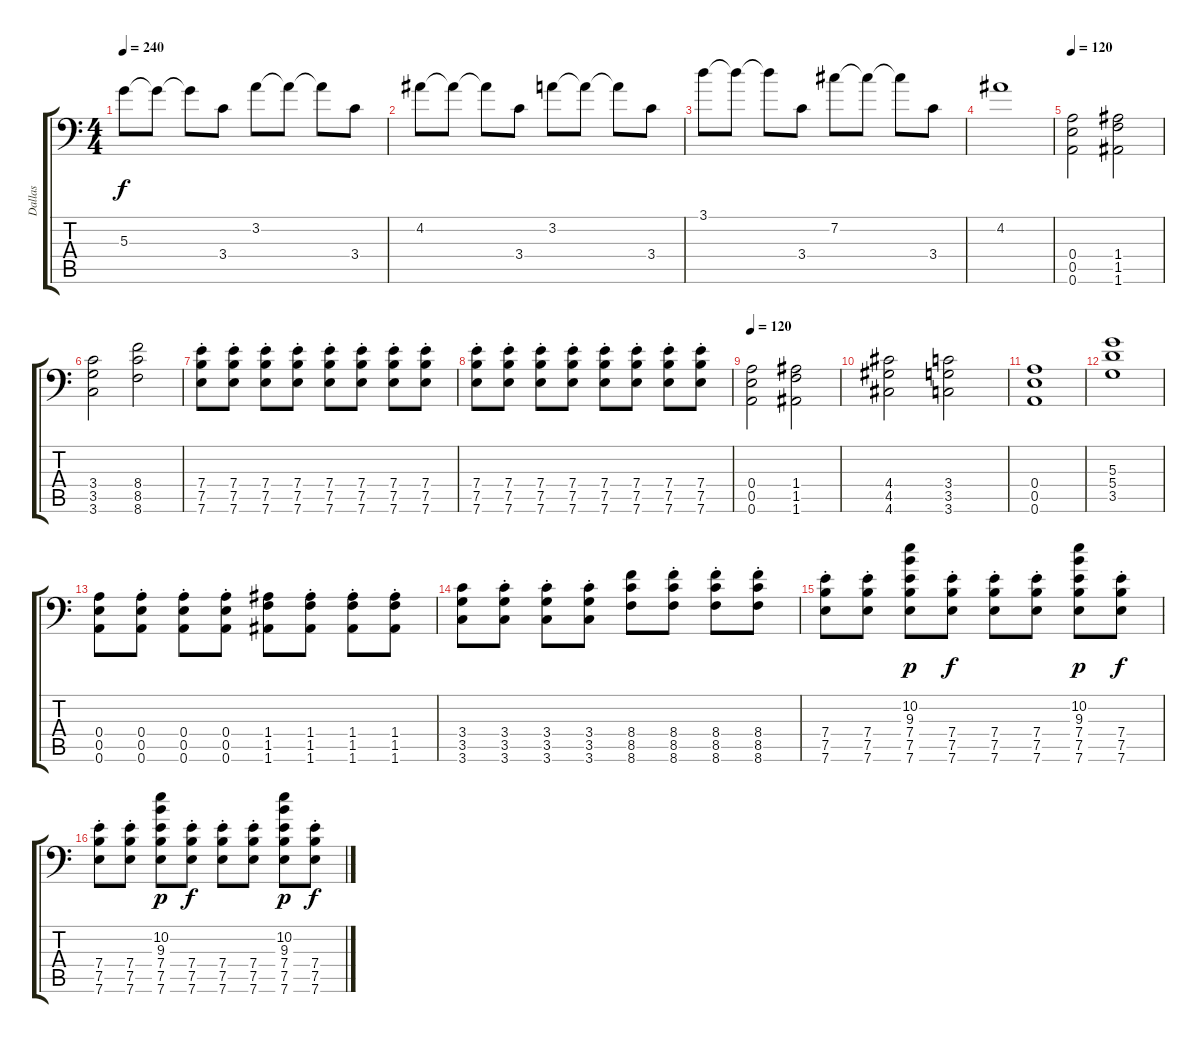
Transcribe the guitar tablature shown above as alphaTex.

\track ("Dallas" "Dallas") {instrument distortionguitar}
\staff {score tabs}
\tuning (B3 Gb3 D3 A2 E2 A1) {hide}
\ts (4 4)
\tempo 240
\clef f4
\ks c
5.3.8{dy f} 5.3{t}.8 5.3{t}.8 3.4.8 3.2.8 3.2{t}.8 3.2{t}.8 3.4.8 |
4.2.8 4.2{t}.8 4.2{t}.8 3.4.8 3.2.8 3.2{t}.8 3.2{t}.8 3.4.8 |
3.1.8 3.1{t}.8 3.1{t}.8 3.4.8 7.2.8 7.2{t}.8 7.2{t}.8 3.4.8 |
4.2.1 |
\tempo 120
(0.4 0.5 0.6).2 (1.4 1.5 1.6).2 |
(3.4 3.5 3.6).2 (8.4 8.5 8.6).2 |
(7.4{st} 7.5{st} 7.6{st}).8 (7.4{st} 7.5{st} 7.6{st}).8 (7.4{st} 7.5{st} 7.6{st}).8 (7.4{st} 7.5{st} 7.6{st}).8 (7.4{st} 7.5{st} 7.6{st}).8 (7.4{st} 7.5{st} 7.6{st}).8 (7.4{st} 7.5{st} 7.6{st}).8 (7.4{st} 7.5{st} 7.6{st}).8 |
(7.4{st} 7.5{st} 7.6{st}).8 (7.4{st} 7.5{st} 7.6{st}).8 (7.4{st} 7.5{st} 7.6{st}).8 (7.4{st} 7.5{st} 7.6{st}).8 (7.4{st} 7.5{st} 7.6{st}).8 (7.4{st} 7.5{st} 7.6{st}).8 (7.4{st} 7.5{st} 7.6{st}).8 (7.4{st} 7.5{st} 7.6{st}).8 |
\tempo 120
(0.4 0.5 0.6).2 (1.4 1.5 1.6).2 |
(4.4 4.5 4.6).2 (3.4 3.5 3.6).2 |
(0.4 0.5 0.6).1 |
(5.3 5.4 3.5).1 |
(0.4 0.5 0.6).8 (0.4{st} 0.5{st} 0.6{st}).8 (0.4{st} 0.5{st} 0.6{st}).8 (0.4{st} 0.5{st} 0.6{st}).8 (1.4 1.5 1.6).8 (1.4{st} 1.5{st} 1.6{st}).8 (1.4{st} 1.5{st} 1.6{st}).8 (1.4{st} 1.5{st} 1.6{st}).8 |
(3.4 3.5 3.6).8 (3.4{st} 3.5{st} 3.6{st}).8 (3.4{st} 3.5{st} 3.6{st}).8 (3.4 3.5{st} 3.6).8 (8.4 8.5 8.6).8 (8.4{st} 8.5{st} 8.6{st}).8 (8.4{st} 8.5{st} 8.6{st}).8 (8.4{st} 8.5{st} 8.6{st}).8 |
(7.4{st} 7.5{st} 7.6{st}).8 (7.4{st} 7.5{st} 7.6{st}).8 (10.2 9.3 7.4 7.5 7.6).8{dy p} (7.4{st} 7.5{st} 7.6{st}).8{dy f} (7.4{st} 7.5{st} 7.6{st}).8 (7.4{st} 7.5{st} 7.6{st}).8 (10.2 9.3 7.4 7.5 7.6).8{dy p} (7.4{st} 7.5{st} 7.6{st}).8{dy f} |
(7.4{st} 7.5{st} 7.6{st}).8 (7.4{st} 7.5{st} 7.6{st}).8 (10.2 9.3 7.4 7.5 7.6).8{dy p} (7.4{st} 7.5{st} 7.6{st}).8{dy f} (7.4{st} 7.5{st} 7.6{st}).8 (7.4{st} 7.5{st} 7.6{st}).8 (10.2 9.3 7.4 7.5 7.6).8{dy p} (7.4{st} 7.5{st} 7.6{st}).8{dy f}
